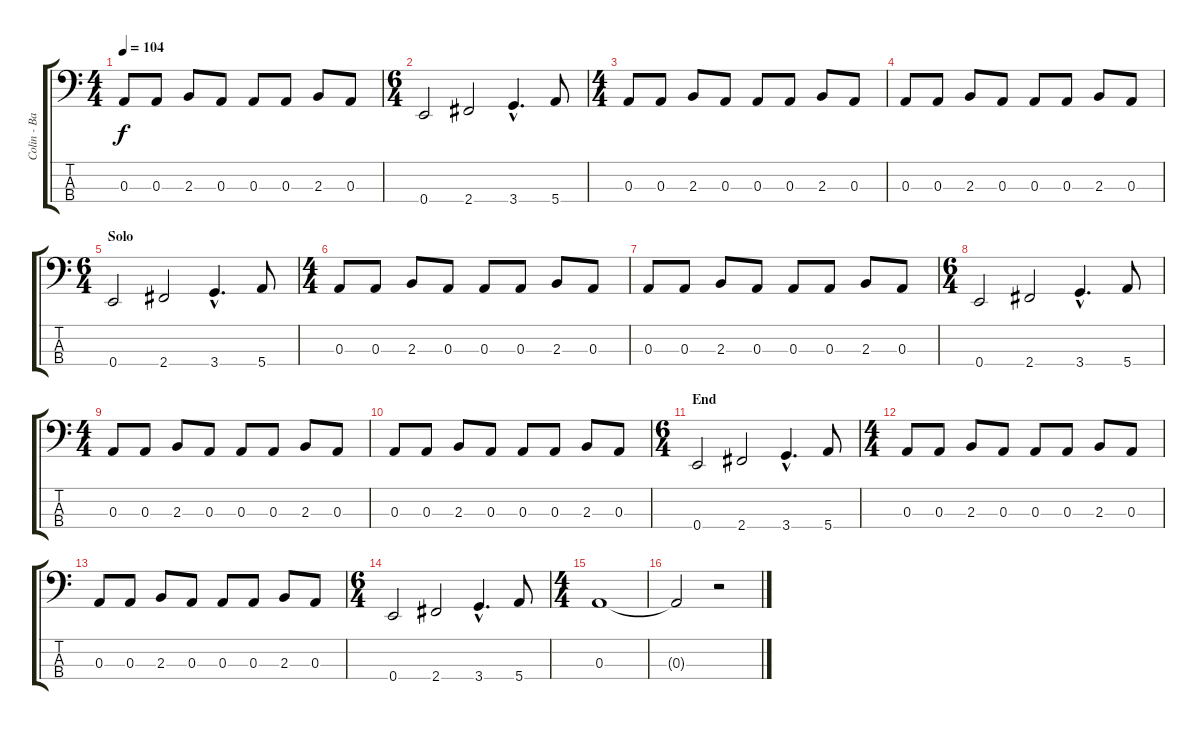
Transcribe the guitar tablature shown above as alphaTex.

\track ("Colin - Bass" "Colin - Ba") {instrument electricbassfinger}
\staff {score tabs}
\tuning (G2 D2 A1 E1) {hide}
\ts (4 4)
\tempo 104
\clef f4
\ks c
0.3.8{dy f} 0.3.8 2.3.8 0.3.8 0.3.8 0.3.8 2.3.8 0.3.8 |
\ts (6 4)
0.4.2 2.4.2 3.4{hac}.4{d} 5.4.8 |
\ts (4 4)
0.3.8 0.3.8 2.3.8 0.3.8 0.3.8 0.3.8 2.3.8 0.3.8 |
0.3.8 0.3.8 2.3.8 0.3.8 0.3.8 0.3.8 2.3.8 0.3.8 |
\ts (6 4)
\section ("" "Solo")
0.4.2 2.4.2 3.4{hac}.4{d} 5.4.8 |
\ts (4 4)
0.3.8 0.3.8 2.3.8 0.3.8 0.3.8 0.3.8 2.3.8 0.3.8 |
0.3.8 0.3.8 2.3.8 0.3.8 0.3.8 0.3.8 2.3.8 0.3.8 |
\ts (6 4)
0.4.2 2.4.2 3.4{hac}.4{d} 5.4.8 |
\ts (4 4)
0.3.8 0.3.8 2.3.8 0.3.8 0.3.8 0.3.8 2.3.8 0.3.8 |
0.3.8 0.3.8 2.3.8 0.3.8 0.3.8 0.3.8 2.3.8 0.3.8 |
\ts (6 4)
\section ("" "End")
0.4.2 2.4.2 3.4{hac}.4{d} 5.4.8 |
\ts (4 4)
0.3.8 0.3.8 2.3.8 0.3.8 0.3.8 0.3.8 2.3.8 0.3.8 |
0.3.8 0.3.8 2.3.8 0.3.8 0.3.8 0.3.8 2.3.8 0.3.8 |
\ts (6 4)
0.4.2 2.4.2 3.4{hac}.4{d} 5.4.8 |
\ts (4 4)
0.3.1 |
0.3{t}.2 r.2
